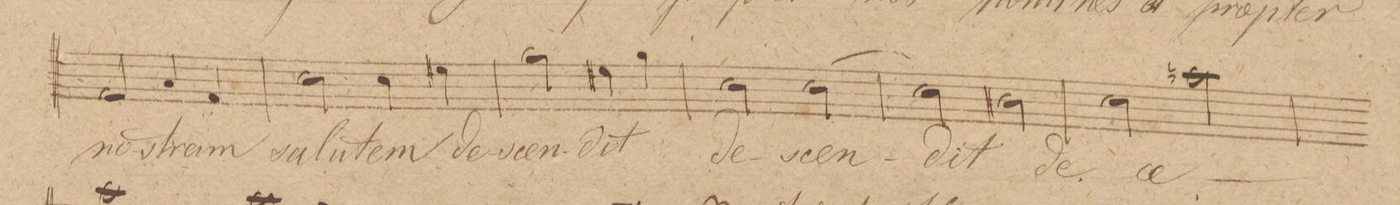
**kern	**text	**dynam
*I"Baſso.	*	*
*clefF4	*	*
*k[]	*	*
*met(c|)	*	*
*M2/2	*	*
2AA/	no-	.
4C/	.	.
4AA/	-stram	.
=55	=55	=55
2E\	-sa-	.
4E\	-lu-	.
4G#X\	-tem	.
=56	=56	=56
2B\	de-	.
4G#X\	-scen-	.
4B\	-dit	.
=57	=57	=57
2E\	de-	.
[2E\	-scen-	.
=58	=58	=58
2E\]	.	.
2D#X\	-dit	.
=59	=59	=59
2E\	de	.
2c\	cae-	.
=60	=60	=60
*-	*-	*-
